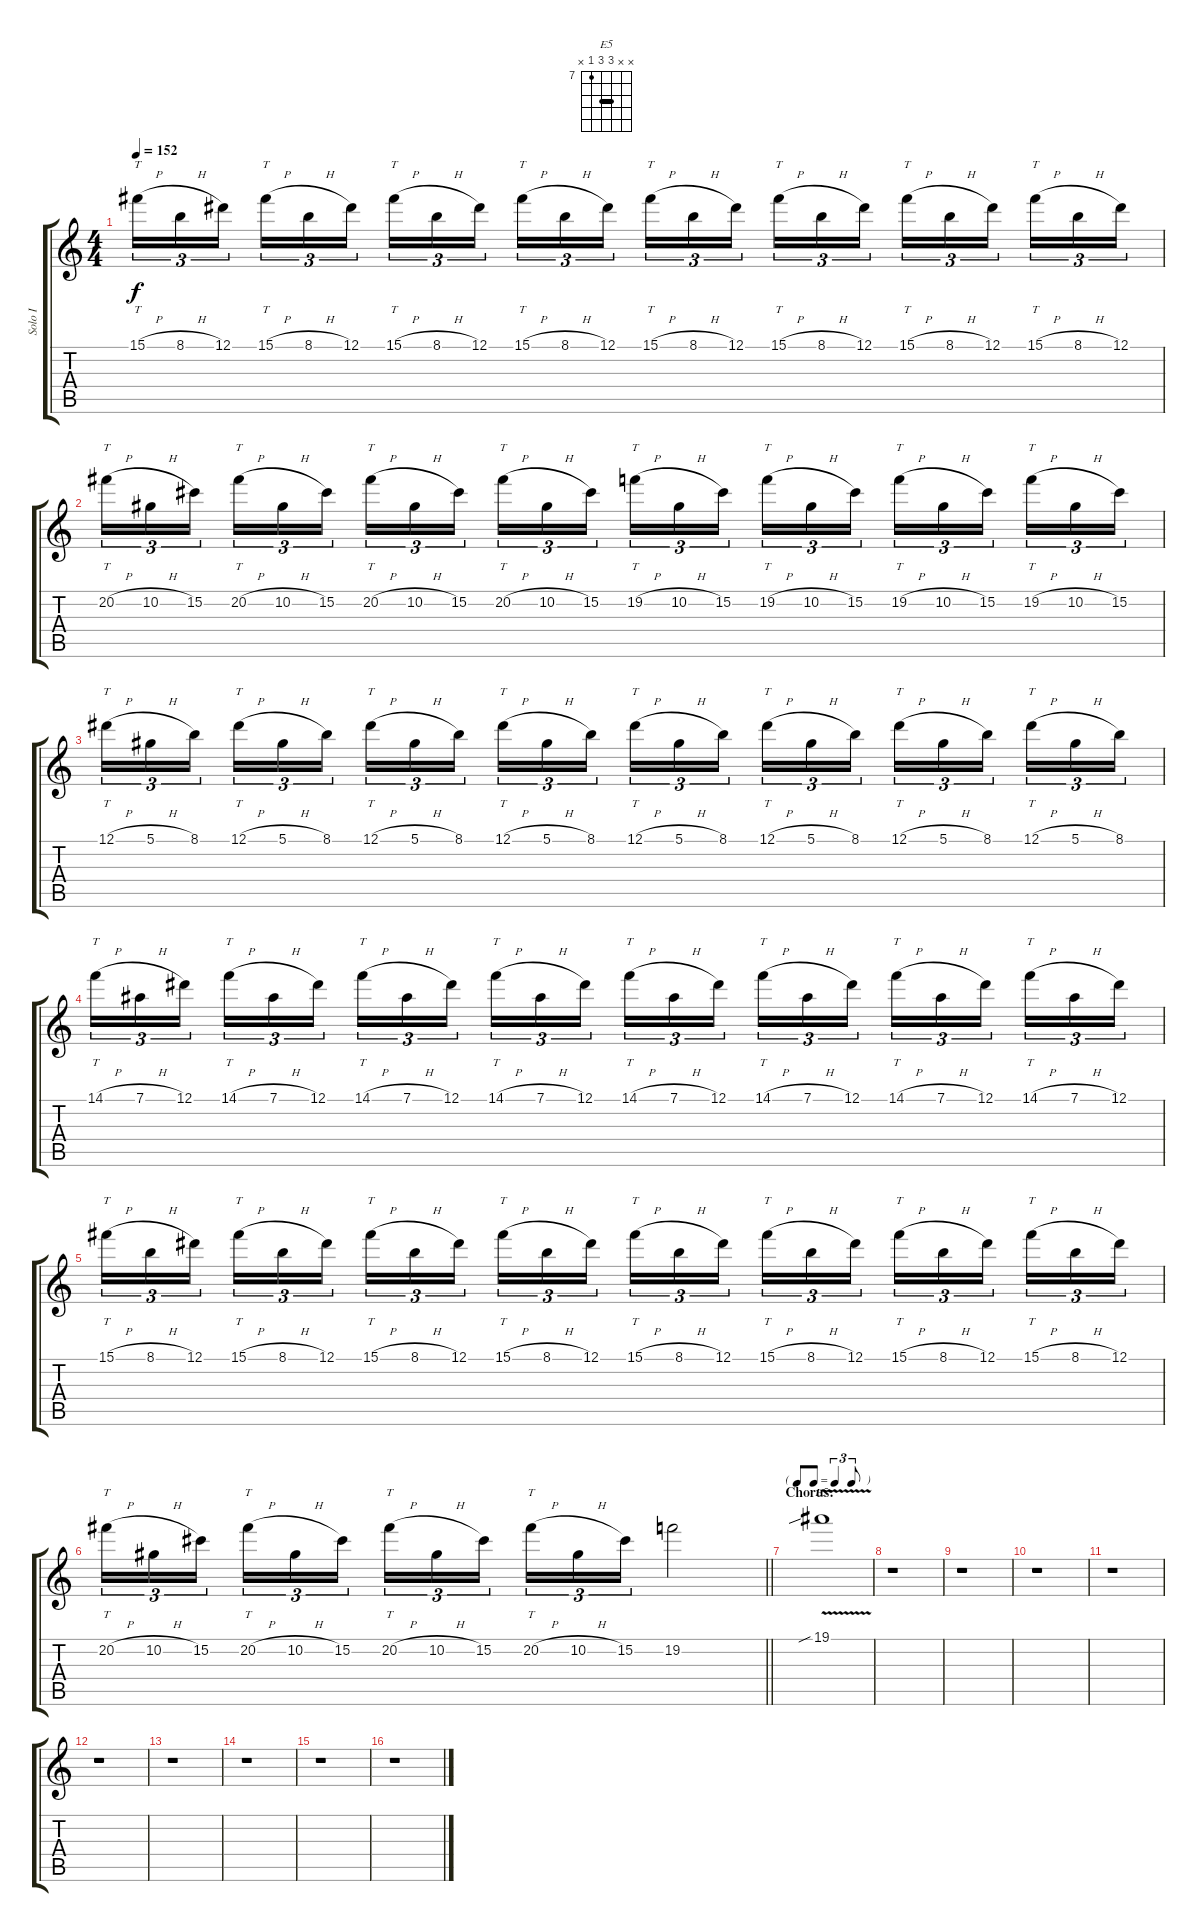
\track ("Solo I" "Solo I") {instrument distortionguitar}
\staff {score tabs}
\tuning (Eb4 Bb3 Gb3 Db3 Ab2 Eb2) {hide}
\chord ("E5" x x 9 9 7 x) {firstfret 7 barre 9}
\ts (4 4)
\tempo 152
\clef g2
\ks c
15.1{h}.16{tt tu (3 2) dy f} 8.1{h}.16{tu (3 2)} 12.1.16{tu (3 2) beam splitsecondary} 15.1{h}.16{tt tu (3 2)} 8.1{h}.16{tu (3 2)} 12.1.16{tu (3 2)} 15.1{h}.16{tt tu (3 2)} 8.1{h}.16{tu (3 2)} 12.1.16{tu (3 2) beam splitsecondary} 15.1{h}.16{tt tu (3 2)} 8.1{h}.16{tu (3 2)} 12.1.16{tu (3 2)} 15.1{h}.16{tt tu (3 2)} 8.1{h}.16{tu (3 2)} 12.1.16{tu (3 2) beam splitsecondary} 15.1{h}.16{tt tu (3 2)} 8.1{h}.16{tu (3 2)} 12.1.16{tu (3 2)} 15.1{h}.16{tt tu (3 2)} 8.1{h}.16{tu (3 2)} 12.1.16{tu (3 2) beam splitsecondary} 15.1{h}.16{tt tu (3 2)} 8.1{h}.16{tu (3 2)} 12.1.16{tu (3 2)} |
20.2{h}.16{tt tu (3 2)} 10.2{h}.16{tu (3 2)} 15.2.16{tu (3 2) beam splitsecondary} 20.2{h}.16{tt tu (3 2)} 10.2{h}.16{tu (3 2)} 15.2.16{tu (3 2)} 20.2{h}.16{tt tu (3 2)} 10.2{h}.16{tu (3 2)} 15.2.16{tu (3 2) beam splitsecondary} 20.2{h}.16{tt tu (3 2)} 10.2{h}.16{tu (3 2)} 15.2.16{tu (3 2)} 19.2{h}.16{tt tu (3 2)} 10.2{h}.16{tu (3 2)} 15.2.16{tu (3 2) beam splitsecondary} 19.2{h}.16{tt tu (3 2)} 10.2{h}.16{tu (3 2)} 15.2.16{tu (3 2)} 19.2{h}.16{tt tu (3 2)} 10.2{h}.16{tu (3 2)} 15.2.16{tu (3 2) beam splitsecondary} 19.2{h}.16{tt tu (3 2)} 10.2{h}.16{tu (3 2)} 15.2.16{tu (3 2)} |
12.1{h}.16{tt tu (3 2)} 5.1{h}.16{tu (3 2)} 8.1.16{tu (3 2) beam splitsecondary} 12.1{h}.16{tt tu (3 2)} 5.1{h}.16{tu (3 2)} 8.1.16{tu (3 2)} 12.1{h}.16{tt tu (3 2)} 5.1{h}.16{tu (3 2)} 8.1.16{tu (3 2) beam splitsecondary} 12.1{h}.16{tt tu (3 2)} 5.1{h}.16{tu (3 2)} 8.1.16{tu (3 2)} 12.1{h}.16{tt tu (3 2)} 5.1{h}.16{tu (3 2)} 8.1.16{tu (3 2) beam splitsecondary} 12.1{h}.16{tt tu (3 2)} 5.1{h}.16{tu (3 2)} 8.1.16{tu (3 2)} 12.1{h}.16{tt tu (3 2)} 5.1{h}.16{tu (3 2)} 8.1.16{tu (3 2) beam splitsecondary} 12.1{h}.16{tt tu (3 2)} 5.1{h}.16{tu (3 2)} 8.1.16{tu (3 2)} |
14.1{h}.16{tt tu (3 2)} 7.1{h}.16{tu (3 2)} 12.1.16{tu (3 2) beam splitsecondary} 14.1{h}.16{tt tu (3 2)} 7.1{h}.16{tu (3 2)} 12.1.16{tu (3 2)} 14.1{h}.16{tt tu (3 2)} 7.1{h}.16{tu (3 2)} 12.1.16{tu (3 2) beam splitsecondary} 14.1{h}.16{tt tu (3 2)} 7.1{h}.16{tu (3 2)} 12.1.16{tu (3 2)} 14.1{h}.16{tt tu (3 2)} 7.1{h}.16{tu (3 2)} 12.1.16{tu (3 2) beam splitsecondary} 14.1{h}.16{tt tu (3 2)} 7.1{h}.16{tu (3 2)} 12.1.16{tu (3 2)} 14.1{h}.16{tt tu (3 2)} 7.1{h}.16{tu (3 2)} 12.1.16{tu (3 2) beam splitsecondary} 14.1{h}.16{tt tu (3 2)} 7.1{h}.16{tu (3 2)} 12.1.16{tu (3 2)} |
15.1{h}.16{tt tu (3 2)} 8.1{h}.16{tu (3 2)} 12.1.16{tu (3 2) beam splitsecondary} 15.1{h}.16{tt tu (3 2)} 8.1{h}.16{tu (3 2)} 12.1.16{tu (3 2)} 15.1{h}.16{tt tu (3 2)} 8.1{h}.16{tu (3 2)} 12.1.16{tu (3 2) beam splitsecondary} 15.1{h}.16{tt tu (3 2)} 8.1{h}.16{tu (3 2)} 12.1.16{tu (3 2)} 15.1{h}.16{tt tu (3 2)} 8.1{h}.16{tu (3 2)} 12.1.16{tu (3 2) beam splitsecondary} 15.1{h}.16{tt tu (3 2)} 8.1{h}.16{tu (3 2)} 12.1.16{tu (3 2)} 15.1{h}.16{tt tu (3 2)} 8.1{h}.16{tu (3 2)} 12.1.16{tu (3 2) beam splitsecondary} 15.1{h}.16{tt tu (3 2)} 8.1{h}.16{tu (3 2)} 12.1.16{tu (3 2)} |
\barLineRight lightlight
20.2{h}.16{tt tu (3 2)} 10.2{h}.16{tu (3 2)} 15.2.16{tu (3 2) beam splitsecondary} 20.2{h}.16{tt tu (3 2)} 10.2{h}.16{tu (3 2)} 15.2.16{tu (3 2)} 20.2{h}.16{tt tu (3 2)} 10.2{h}.16{tu (3 2)} 15.2.16{tu (3 2) beam splitsecondary} 20.2{h}.16{tt tu (3 2)} 10.2{h}.16{tu (3 2)} 15.2.16{tu (3 2)} 19.2.2 |
\tf triplet8th
\section ("" "Chorus:")
19.1{v sib}.1{ch "E5"} |
r.1 |
r.1 |
r.1 |
r.1 |
r.1 |
r.1 |
r.1 |
r.1 |
r.1
